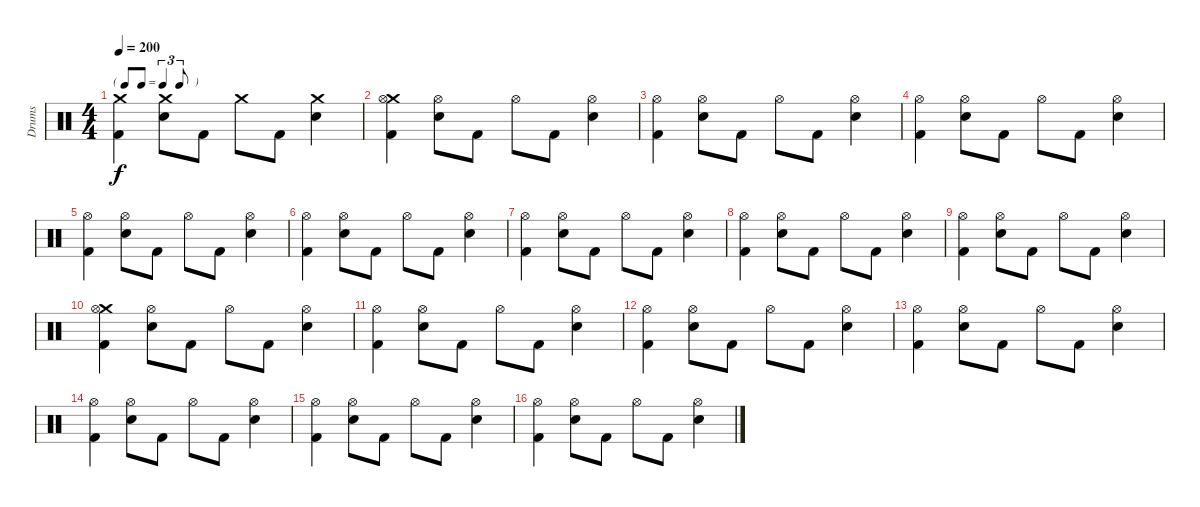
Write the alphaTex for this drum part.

\track ("Drums" "Drums") {instrument percussion}
\staff {score}
\articulation defaults
\ts (4 4)
\tf triplet8th
\tempo 200
\clef neutral
\ks c
("Crash medium (hit)" "Kick (hit) 2").4{dy f} ("Crash medium (hit)" "Electric Snare (hit)").8 "Kick (hit) 2".8 "Crash medium (hit)".8 "Kick (hit) 2".8 ("Crash medium (hit)" "Electric Snare (hit)").4 |
("Crash medium (hit)" "Hi-Hat (open)" "Kick (hit) 2").4 ("Hi-Hat (open)" "Electric Snare (hit)").8 "Kick (hit) 2".8 "Hi-Hat (open)".8 "Kick (hit) 2".8 ("Hi-Hat (open)" "Electric Snare (hit)").4 |
("Hi-Hat (open)" "Kick (hit) 2").4 ("Hi-Hat (open)" "Electric Snare (hit)").8 "Kick (hit) 2".8 "Hi-Hat (open)".8 "Kick (hit) 2".8 ("Hi-Hat (open)" "Electric Snare (hit)").4 |
("Hi-Hat (open)" "Kick (hit) 2").4 ("Hi-Hat (open)" "Electric Snare (hit)").8 "Kick (hit) 2".8 "Hi-Hat (open)".8 "Kick (hit) 2".8 ("Hi-Hat (open)" "Electric Snare (hit)").4 |
("Hi-Hat (open)" "Kick (hit) 2").4 ("Hi-Hat (open)" "Electric Snare (hit)").8 "Kick (hit) 2".8 "Hi-Hat (open)".8 "Kick (hit) 2".8 ("Hi-Hat (open)" "Electric Snare (hit)").4 |
("Hi-Hat (open)" "Kick (hit) 2").4 ("Hi-Hat (open)" "Electric Snare (hit)").8 "Kick (hit) 2".8 "Hi-Hat (open)".8 "Kick (hit) 2".8 ("Hi-Hat (open)" "Electric Snare (hit)").4 |
("Hi-Hat (open)" "Kick (hit) 2").4 ("Hi-Hat (open)" "Electric Snare (hit)").8 "Kick (hit) 2".8 "Hi-Hat (open)".8 "Kick (hit) 2".8 ("Hi-Hat (open)" "Electric Snare (hit)").4 |
("Hi-Hat (open)" "Kick (hit) 2").4 ("Hi-Hat (open)" "Electric Snare (hit)").8 "Kick (hit) 2".8 "Hi-Hat (open)".8 "Kick (hit) 2".8 ("Hi-Hat (open)" "Electric Snare (hit)").4 |
("Hi-Hat (open)" "Kick (hit) 2").4 ("Hi-Hat (open)" "Electric Snare (hit)").8 "Kick (hit) 2".8 "Hi-Hat (open)".8 "Kick (hit) 2".8 ("Hi-Hat (open)" "Electric Snare (hit)").4 |
("Crash medium (hit)" "Hi-Hat (open)" "Kick (hit) 2").4 ("Hi-Hat (open)" "Electric Snare (hit)").8 "Kick (hit) 2".8 "Hi-Hat (open)".8 "Kick (hit) 2".8 ("Hi-Hat (open)" "Electric Snare (hit)").4 |
("Hi-Hat (open)" "Kick (hit) 2").4 ("Hi-Hat (open)" "Electric Snare (hit)").8 "Kick (hit) 2".8 "Hi-Hat (open)".8 "Kick (hit) 2".8 ("Hi-Hat (open)" "Electric Snare (hit)").4 |
("Hi-Hat (open)" "Kick (hit) 2").4 ("Hi-Hat (open)" "Electric Snare (hit)").8 "Kick (hit) 2".8 "Hi-Hat (open)".8 "Kick (hit) 2".8 ("Hi-Hat (open)" "Electric Snare (hit)").4 |
("Hi-Hat (open)" "Kick (hit) 2").4 ("Hi-Hat (open)" "Electric Snare (hit)").8 "Kick (hit) 2".8 "Hi-Hat (open)".8 "Kick (hit) 2".8 ("Hi-Hat (open)" "Electric Snare (hit)").4 |
("Hi-Hat (open)" "Kick (hit) 2").4 ("Hi-Hat (open)" "Electric Snare (hit)").8 "Kick (hit) 2".8 "Hi-Hat (open)".8 "Kick (hit) 2".8 ("Hi-Hat (open)" "Electric Snare (hit)").4 |
("Hi-Hat (open)" "Kick (hit) 2").4 ("Hi-Hat (open)" "Electric Snare (hit)").8 "Kick (hit) 2".8 "Hi-Hat (open)".8 "Kick (hit) 2".8 ("Hi-Hat (open)" "Electric Snare (hit)").4 |
("Hi-Hat (open)" "Kick (hit) 2").4 ("Hi-Hat (open)" "Electric Snare (hit)").8 "Kick (hit) 2".8 "Hi-Hat (open)".8 "Kick (hit) 2".8 ("Hi-Hat (open)" "Electric Snare (hit)").4
